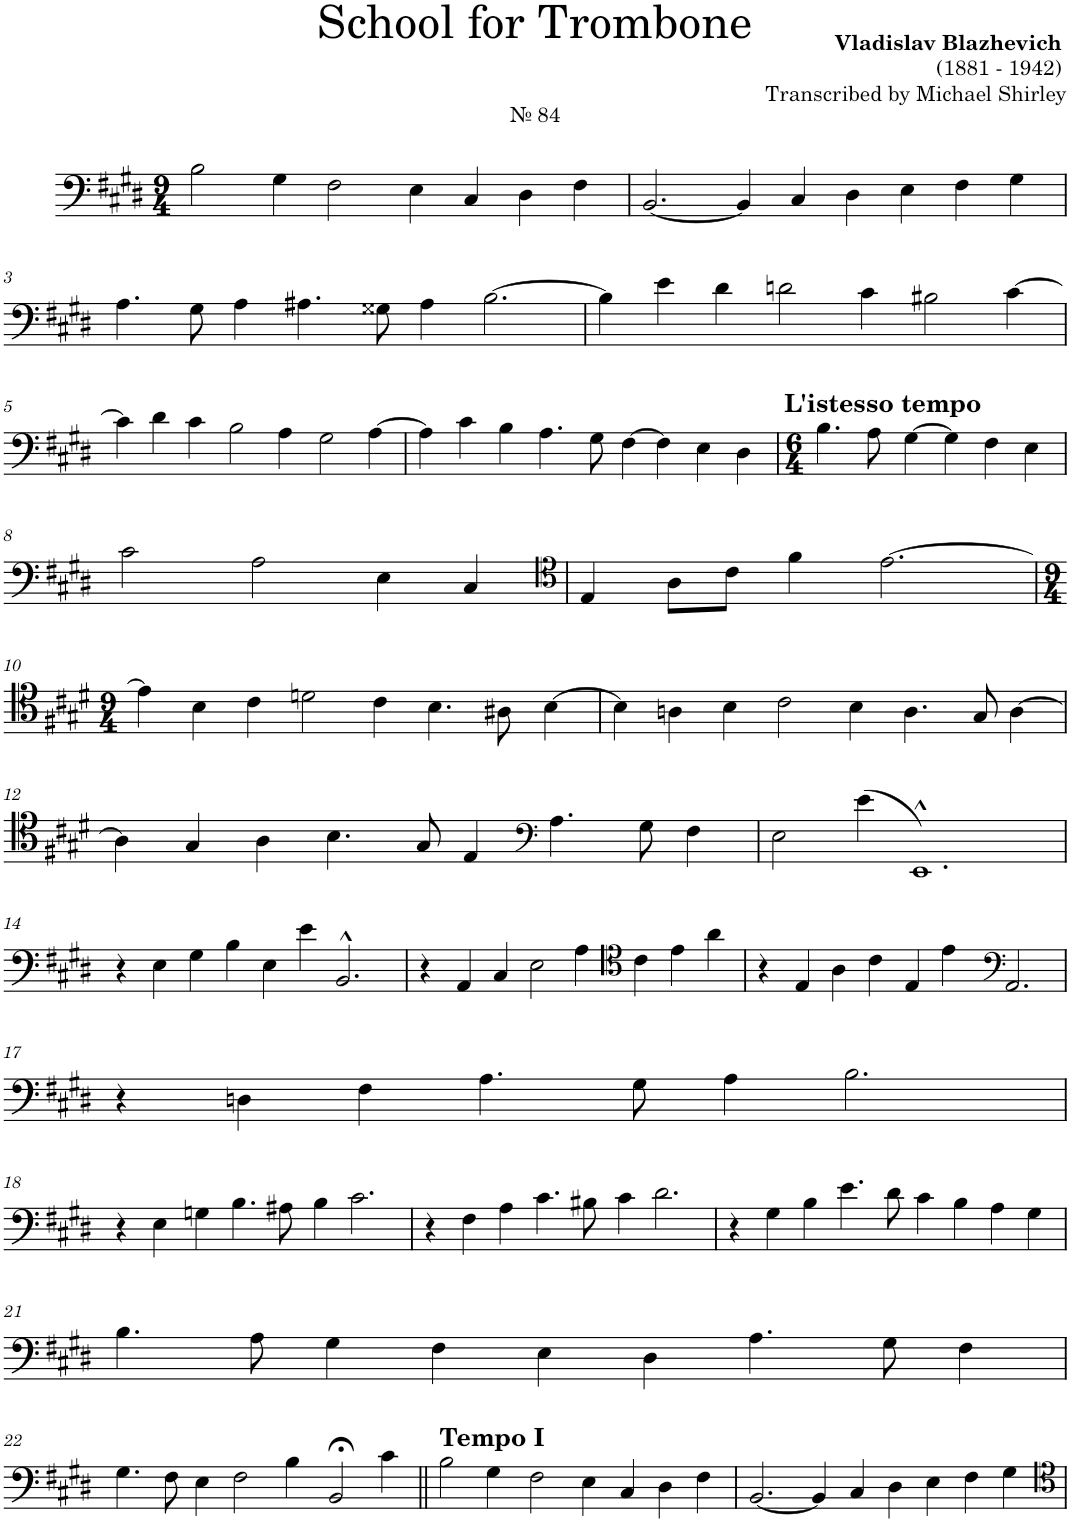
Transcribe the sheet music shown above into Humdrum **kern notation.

**kern
*part1
*staff1
*I"Trombone
*I'Tbn.
*clefF4
*k[f#c#g#d#]
*M9/4
=1
!LO:TX:a:t=№ 84
2B\
4G#\
2F#\
4E\
4C#/
4D#\
4F#\
=2
[2.BB/
4BB/]
4C#/
4D#\
4E\
4F#\
4G#\
!!LO:LB:g=z
=3
4.A\
8G#\
4A\
4.A#X\
8G##X\
4A#\
[2.B\
=4
4B\]
4e\
4d#\
2dn\
4c#\
2B#X\
[4c#\
!!LO:LB:g=z
=5
4c#\]
4d#\
4c#\
2B\
4A\
2G#\
[4A\
=6
4A\]
4c#\
4B\
4.A\
8G#\
[4F#\
4F#\]
4E\
4D#\
=7
*M6/4
!LO:TX:a:B:t=L'istesso tempo
4.B\
8A\
[4G#\
4G#\]
4F#\
4E\
!!LO:LB:g=z
=8
2c#\
2A\
4E\
4C#/
=9
*clefC4
4E/
8A\L
8c#\J
4f#\
[2.e\
!!LO:LB:g=z
=10
*M9/4
4e\]
4B\
4c#\
2dn\
4c#\
4.B\
8A#X\
[4B\
=11
4B\]
4An\
4B\
2c#\
4B\
4.A\
8G#/
[4A\
!!LO:LB:g=z
=12
4A\]
4G#/
4A\
4.B\
8G#/
4E/
*clefF4
4.A\
8G#\
4F#\
=13
2E\
(4e\
1.EE^^)
!!LO:LB:g=z
=14
4r
4E\
4G#\
4B\
4E\
4e\
2.BB^^/
=15
4r
4AA/
4C#/
2E\
4A\
*clefC4
4c#\
4e\
4a\
=16
4r
4E/
4A\
4c#\
4E/
4e\
*clefF4
2.AA/
!!LO:LB:g=z
=17
4r
4Dn\
4F#\
4.A\
8G#\
4A\
2.B\
!!LO:LB:g=z
=18
4r
4E\
4Gn\
4.B\
8A#X\
4B\
2.c#\
=19
4r
4F#\
4A\
4.c#\
8B#X\
4c#\
2.d#\
=20
4r
4G#\
4B\
4.e\
8d#\
4c#\
4B\
4A\
4G#\
!!LO:LB:g=z
=21
4.B\
8A\
4G#\
4F#\
4E\
4D#\
4.A\
8G#\
4F#\
!!LO:LB:g=z
=22
4.G#\
8F#\
4E\
2F#\
4B\
2BB;</
4c#\
=23||
!LO:TX:a:B:t=Tempo I
2B\
4G#\
2F#\
4E\
4C#/
4D#\
4F#\
=24
[2.BB/
4BB/]
4C#/
4D#\
4E\
4F#\
4G#\
=
*-
